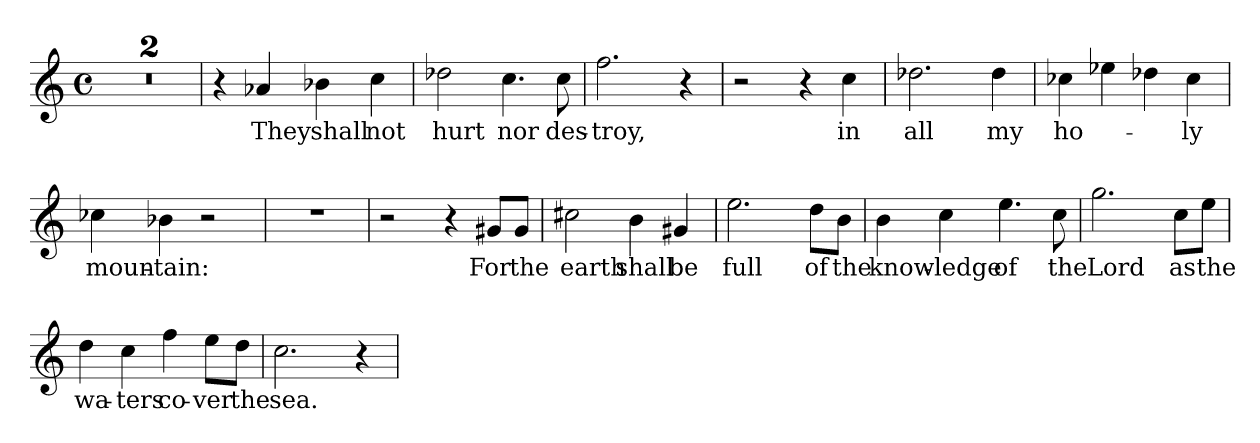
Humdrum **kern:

**kern	**text
*part1	*part1
*staff1	*staff1
*M4/4	*
*met(c)	*
=	=
1ryy	.
=	=
1r	.
=	=
4r	.
!	!LO:LY:b
4a-X/	They
!	!LO:LY:b
4b-Xi\	shall
!	!LO:LY:b
4cc\	not
=	=
!	!LO:LY:b
2dd-Xi\	hurt
!	!LO:LY:b
4.cci\	nor
!	!LO:LY:b
8cc\	des-
=	=
!	!LO:LY:b
2.ffi\	-troy,
4r	.
=	=
2r	.
4r	.
!	!LO:LY:b
4cc\	in
=	=
!	!LO:LY:b
2.dd-Xi\	all
!	!LO:LY:b
4dd-\	my
=	=
!	!LO:LY:b
4cc-Xi\	ho-
4ee-X\	.
4dd-X\	.
!	!LO:LY:b
4cc-\	-ly
=	=
!	!LO:LY:b
4cc-Xi\	moun-
!	!LO:LY:b
4b-X\	-tain:
2r	.
=	=
1r	.
=	=
2r	.
4r	.
!	!LO:LY:b
8g#X/L	For
!	!LO:LY:b
8g#/J	the
=	=
!	!LO:LY:b
2cc#Xi\	earth
!	!LO:LY:b
4bi\	shall
!	!LO:LY:b
4g#X/	be
=	=
!	!LO:LY:b
2.eei\	full
!	!LO:LY:b
8dd\L	of
!	!LO:LY:b
8b\J	the
=	=
!	!LO:LY:b
4bi\	know-
!	!LO:LY:b
4cc\	-ledge
!	!LO:LY:b
4.eei\	of
!	!LO:LY:b
8cc\	the
=	=
!	!LO:LY:b
2.ggi\	Lord
!	!LO:LY:b
8cc\L	as
!	!LO:LY:b
8ee\J	the
=	=
!	!LO:LY:b
4ddi\	wa-
!	!LO:LY:b
4cc\	-ters
!	!LO:LY:b
4ffi\	co-
!	!LO:LY:b
8ee\L	-ver
!	!LO:LY:b
8dd\J	the
=	=
!	!LO:LY:b
2.cci\	sea.
4r	.
=	=
*-	*-
